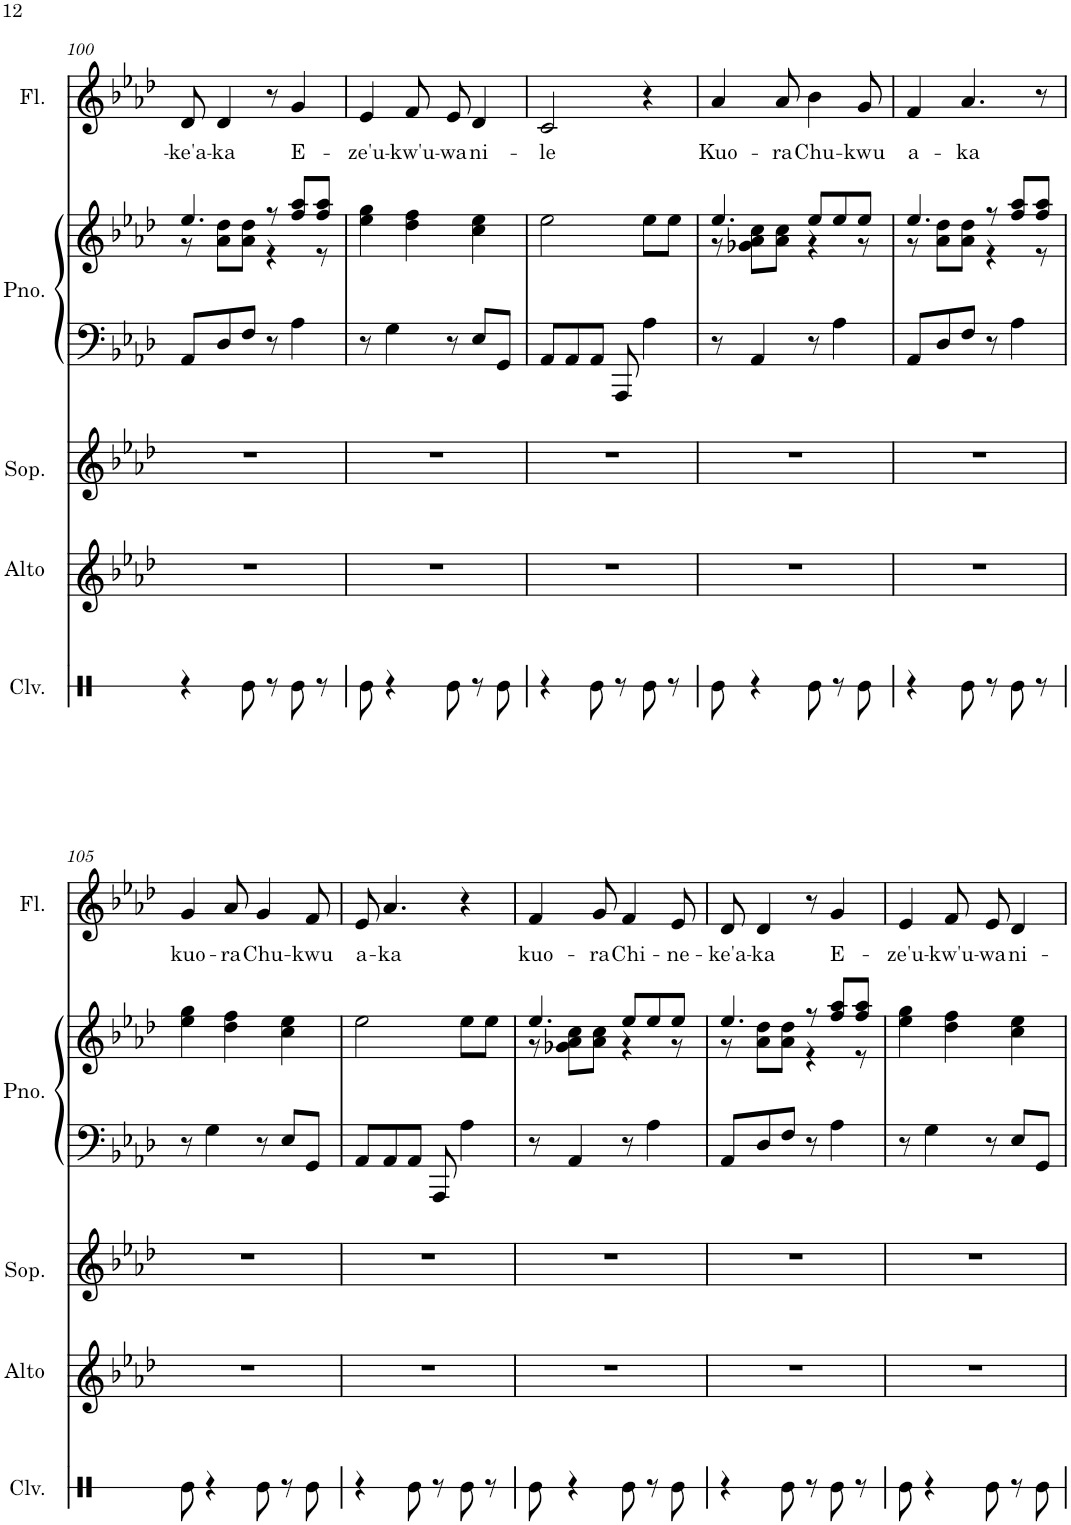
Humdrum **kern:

**kern	**kern	**kern	**kern	**kern	**kern	**text
*part4	*part3	*part3	*part2	*part2	*part1	*part1
*staff6	*staff5	*staff4	*staff3	*staff2	*staff1	*staff1
*I"Claves	*I"Soprano    Alto	*	*I"Piano	*	*I"Flute	*
*I'Clv.	*I'Sop.    Alto	*	*I'Pno.	*	*I'Fl.	*
!!LO:PB:g=z
*clefX	*clefG2	*clefG2	*clefF4	*clefG2	*clefG2	*
*k[]	*k[b-e-a-d-]	*k[b-e-a-d-]	*k[b-e-a-d-]	*k[b-e-a-d-]	*k[b-e-a-d-]	*
*M6/8	*M6/8	*M6/8	*M6/8	*M6/8	*M6/8	*
=100	=100	=100	=100	=100	=100	=100
*	*	*	*	*^	*	*
!	!	!	!	!	!	!	!LO:LY:b
4r	2.r	2.r	8AA-/L	4.ee-/	8r	8d-/	-ke'a-
!	!	!	!	!	!	!	!LO:LY:b
.	.	.	8D-/	.	8a-\ 8dd-\L	4d-/	-ka
8Re\	.	.	8F/J	.	8a-\ 8dd-\J	.	.
8r	.	.	8r	8r	4r	8r	.
!	!	!	!	!	!	!	!LO:LY:b
8Re\	.	.	4A-\	8ff/ 8aa-/L	.	4g/	E-
8r	.	.	.	8ff/ 8aa-/J	8r	.	.
=101	=101	=101	=101	=101	=101	=101	=101
!	!	!	!	!	!	!	!LO:LY:b
*	*	*	*	*v	*v	*	*
8Re\	2.r	2.r	8r	4ee-\ 4gg\	4e-/	-ze'u-
4r	.	.	4G\	.	.	.
!	!	!	!	!	!	!LO:LY:b
.	.	.	.	4dd-\ 4ff\	8f/	-kw'u-
!	!	!	!	!	!	!LO:LY:b
8Re\	.	.	8r	.	8e-/	-wa
!	!	!	!	!	!	!LO:LY:b
8r	.	.	8E-/L	4cc\ 4ee-\	4d-/	ni-
8Re\	.	.	8GG/J	.	.	.
=102	=102	=102	=102	=102	=102	=102
!	!	!	!	!	!	!LO:LY:b
4r	2.r	2.r	8AA-/L	2ee-\	2c/	-le
.	.	.	8AA-/	.	.	.
8Re\	.	.	8AA-/J	.	.	.
8r	.	.	8AAA-/	.	.	.
8Re\	.	.	4A-\	8ee-\L	4r	.
8r	.	.	.	8ee-\J	.	.
=103	=103	=103	=103	=103	=103	=103
*	*	*	*	*^	*	*
!	!	!	!	!	!	!	!LO:LY:b
8Re\	2.r	2.r	8r	4.ee-/	8r	4a-/	Kuo-
4r	.	.	4AA-/	.	8g-X\ 8a-\ 8cc\L	.	.
!	!	!	!	!	!	!	!LO:LY:b
.	.	.	.	.	8a-\ 8cc\J	8a-/	-ra
!	!	!	!	!	!	!	!LO:LY:b
8Re\	.	.	8r	8ee-/L	4r	4b-\	Chu-
8r	.	.	4A-\	8ee-/	.	.	.
!	!	!	!	!	!	!	!LO:LY:b
8Re\	.	.	.	8ee-/J	8r	8g/	-kwu
=104	=104	=104	=104	=104	=104	=104	=104
!	!	!	!	!	!	!	!LO:LY:b
4r	2.r	2.r	8AA-/L	4.ee-/	8r	4f/	a-
.	.	.	8D-/	.	8a-\ 8dd-\L	.	.
!	!	!	!	!	!	!	!LO:LY:b
8Re\	.	.	8F/J	.	8a-\ 8dd-\J	4.a-/	-ka
8r	.	.	8r	8r	4r	.	.
8Re\	.	.	4A-\	8ff/ 8aa-/L	.	.	.
8r	.	.	.	8ff/ 8aa-/J	8r	8r	.
!!LO:LB:g=z
=105	=105	=105	=105	=105	=105	=105	=105
!	!	!	!	!	!	!	!LO:LY:b
*	*	*	*	*v	*v	*	*
8Re\	2.r	2.r	8r	4ee-\ 4gg\	4g/	kuo-
4r	.	.	4G\	.	.	.
!	!	!	!	!	!	!LO:LY:b
.	.	.	.	4dd-\ 4ff\	8a-/	-ra
!	!	!	!	!	!	!LO:LY:b
8Re\	.	.	8r	.	4g/	Chu-
8r	.	.	8E-/L	4cc\ 4ee-\	.	.
!	!	!	!	!	!	!LO:LY:b
8Re\	.	.	8GG/J	.	8f/	-kwu
=106	=106	=106	=106	=106	=106	=106
!	!	!	!	!	!	!LO:LY:b
4r	2.r	2.r	8AA-/L	2ee-\	8e-/	a-
!	!	!	!	!	!	!LO:LY:b
.	.	.	8AA-/	.	4.a-/	-ka
8Re\	.	.	8AA-/J	.	.	.
8r	.	.	8AAA-/	.	.	.
8Re\	.	.	4A-\	8ee-\L	4r	.
8r	.	.	.	8ee-\J	.	.
=107	=107	=107	=107	=107	=107	=107
*	*	*	*	*^	*	*
!	!	!	!	!	!	!	!LO:LY:b
8Re\	2.r	2.r	8r	4.ee-/	8r	4f/	kuo-
4r	.	.	4AA-/	.	8g-X\ 8a-\ 8cc\L	.	.
!	!	!	!	!	!	!	!LO:LY:b
.	.	.	.	.	8a-\ 8cc\J	8g/	-ra
!	!	!	!	!	!	!	!LO:LY:b
8Re\	.	.	8r	8ee-/L	4r	4f/	Chi-
8r	.	.	4A-\	8ee-/	.	.	.
!	!	!	!	!	!	!	!LO:LY:b
8Re\	.	.	.	8ee-/J	8r	8e-/	-ne-
=108	=108	=108	=108	=108	=108	=108	=108
!	!	!	!	!	!	!	!LO:LY:b
4r	2.r	2.r	8AA-/L	4.ee-/	8r	8d-/	-ke'a-
!	!	!	!	!	!	!	!LO:LY:b
.	.	.	8D-/	.	8a-\ 8dd-\L	4d-/	-ka
8Re\	.	.	8F/J	.	8a-\ 8dd-\J	.	.
8r	.	.	8r	8r	4r	8r	.
!	!	!	!	!	!	!	!LO:LY:b
8Re\	.	.	4A-\	8ff/ 8aa-/L	.	4g/	E-
8r	.	.	.	8ff/ 8aa-/J	8r	.	.
=109	=109	=109	=109	=109	=109	=109	=109
!	!	!	!	!	!	!	!LO:LY:b
*	*	*	*	*v	*v	*	*
8Re\	2.r	2.r	8r	4ee-\ 4gg\	4e-/	-ze'u-
4r	.	.	4G\	.	.	.
!	!	!	!	!	!	!LO:LY:b
.	.	.	.	4dd-\ 4ff\	8f/	-kw'u-
!	!	!	!	!	!	!LO:LY:b
8Re\	.	.	8r	.	8e-/	-wa
!	!	!	!	!	!	!LO:LY:b
8r	.	.	8E-/L	4cc\ 4ee-\	4d-/	ni-
8Re\	.	.	8GG/J	.	.	.
=	=	=	=	=	=	=
*-	*-	*-	*-	*-	*-	*-
